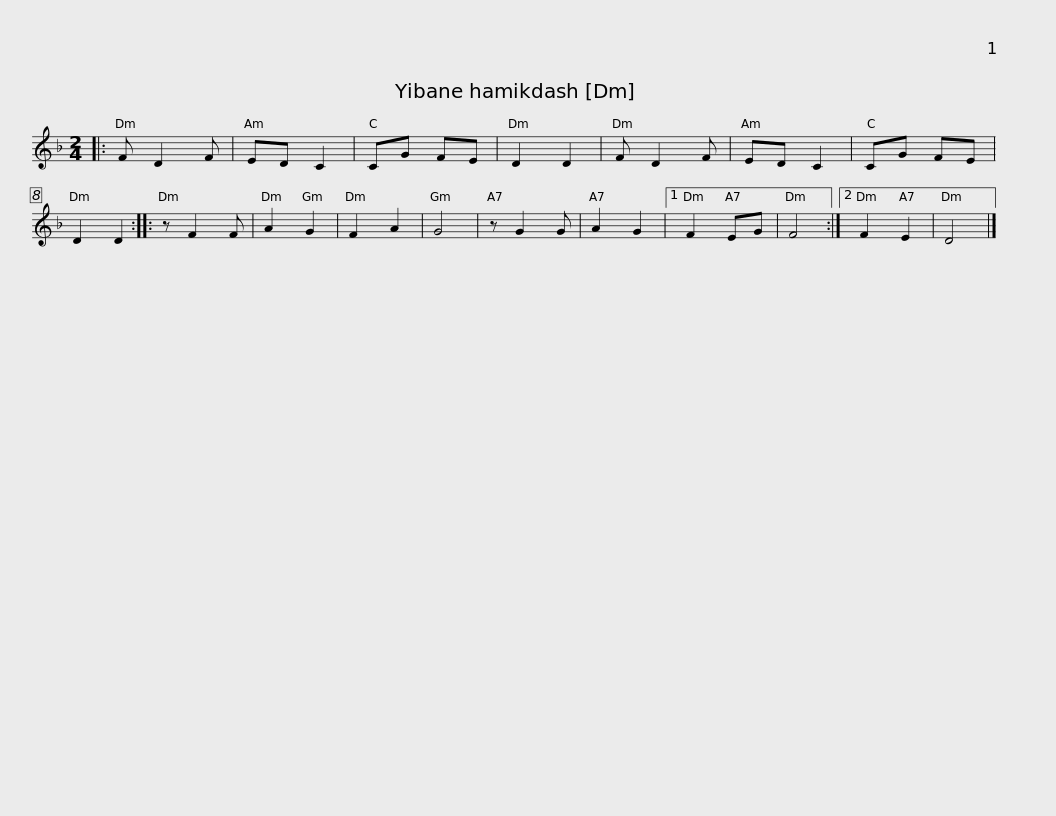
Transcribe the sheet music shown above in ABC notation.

X:1
L:1/8
M:2/4
I:linebreak $
K:Dmin
V:1 treble
V:1
|: F D2 F | ED C2 | CG FE | D2 D2 | F D2 F | %5
 ED C2 | CG FE | D2 D2 :: z F2 F | A2 G2 | %10
 F2 A2 | G4 |$ z G2 G | A2 G2 |1 F2 EG | %15
 F4 :|2 F2 E2 | D4 |] %18
